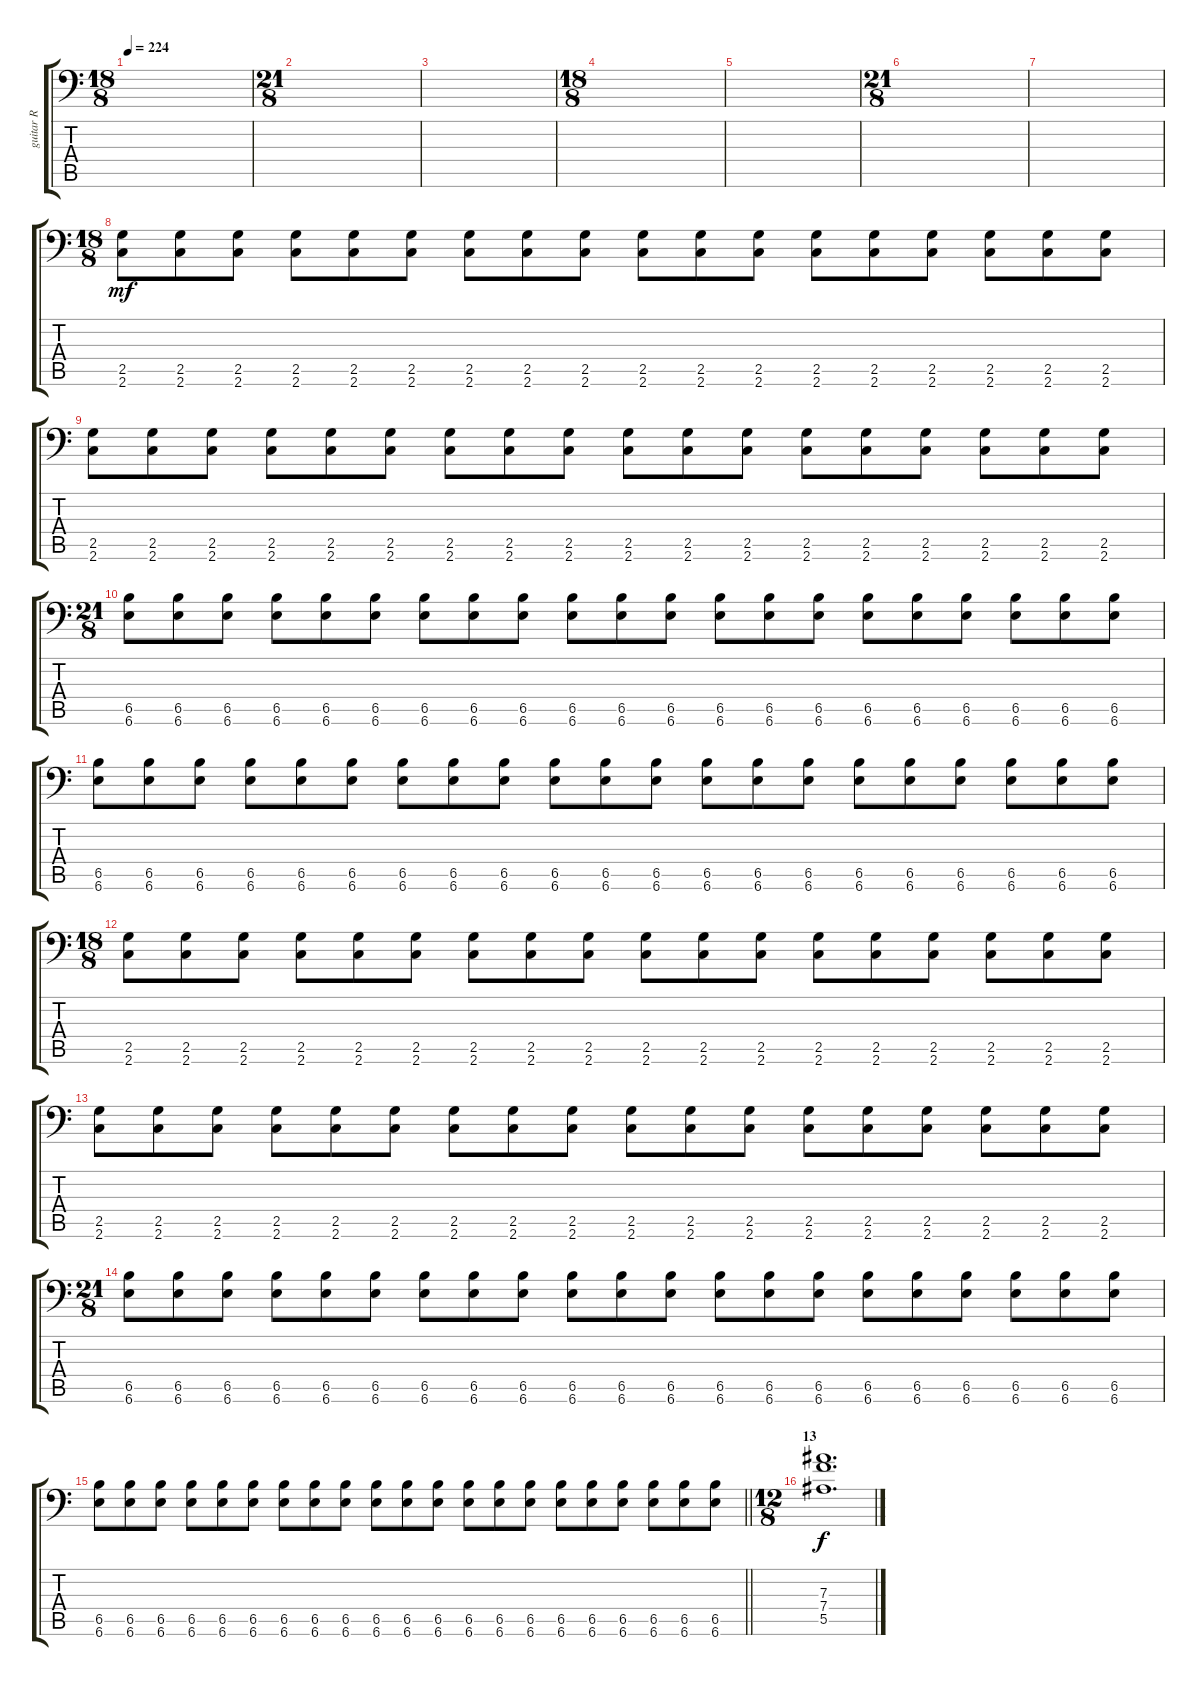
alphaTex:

\track ("guitar R" "guitar R") {instrument overdrivenguitar}
\staff {score tabs}
\tuning (C4 G3 Eb3 Bb2 F2 Bb1) {hide}
\ts (18 8)
\tempo 224
\clef f4
\ks c
|
\ts (21 8)
|
|
\ts (18 8)
|
|
\ts (21 8)
|
|
\ts (18 8)
(2.5 2.6).8{dy mf} (2.5 2.6).8 (2.5 2.6).8 (2.5 2.6).8 (2.5 2.6).8 (2.5 2.6).8 (2.5 2.6).8 (2.5 2.6).8 (2.5 2.6).8 (2.5 2.6).8 (2.5 2.6).8 (2.5 2.6).8 (2.5 2.6).8 (2.5 2.6).8 (2.5 2.6).8 (2.5 2.6).8 (2.5 2.6).8 (2.5 2.6).8 |
(2.5 2.6).8 (2.5 2.6).8 (2.5 2.6).8 (2.5 2.6).8 (2.5 2.6).8 (2.5 2.6).8 (2.5 2.6).8 (2.5 2.6).8 (2.5 2.6).8 (2.5 2.6).8 (2.5 2.6).8 (2.5 2.6).8 (2.5 2.6).8 (2.5 2.6).8 (2.5 2.6).8 (2.5 2.6).8 (2.5 2.6).8 (2.5 2.6).8 |
\ts (21 8)
(6.5 6.6).8 (6.5 6.6).8 (6.5 6.6).8 (6.5 6.6).8 (6.5 6.6).8 (6.5 6.6).8 (6.5 6.6).8 (6.5 6.6).8 (6.5 6.6).8 (6.5 6.6).8 (6.5 6.6).8 (6.5 6.6).8 (6.5 6.6).8 (6.5 6.6).8 (6.5 6.6).8 (6.5 6.6).8 (6.5 6.6).8 (6.5 6.6).8 (6.5 6.6).8 (6.5 6.6).8 (6.5 6.6).8 |
(6.5 6.6).8 (6.5 6.6).8 (6.5 6.6).8 (6.5 6.6).8 (6.5 6.6).8 (6.5 6.6).8 (6.5 6.6).8 (6.5 6.6).8 (6.5 6.6).8 (6.5 6.6).8 (6.5 6.6).8 (6.5 6.6).8 (6.5 6.6).8 (6.5 6.6).8 (6.5 6.6).8 (6.5 6.6).8 (6.5 6.6).8 (6.5 6.6).8 (6.5 6.6).8 (6.5 6.6).8 (6.5 6.6).8 |
\ts (18 8)
(2.5 2.6).8 (2.5 2.6).8 (2.5 2.6).8 (2.5 2.6).8 (2.5 2.6).8 (2.5 2.6).8 (2.5 2.6).8 (2.5 2.6).8 (2.5 2.6).8 (2.5 2.6).8 (2.5 2.6).8 (2.5 2.6).8 (2.5 2.6).8 (2.5 2.6).8 (2.5 2.6).8 (2.5 2.6).8 (2.5 2.6).8 (2.5 2.6).8 |
(2.5 2.6).8 (2.5 2.6).8 (2.5 2.6).8 (2.5 2.6).8 (2.5 2.6).8 (2.5 2.6).8 (2.5 2.6).8 (2.5 2.6).8 (2.5 2.6).8 (2.5 2.6).8 (2.5 2.6).8 (2.5 2.6).8 (2.5 2.6).8 (2.5 2.6).8 (2.5 2.6).8 (2.5 2.6).8 (2.5 2.6).8 (2.5 2.6).8 |
\ts (21 8)
(6.5 6.6).8 (6.5 6.6).8 (6.5 6.6).8 (6.5 6.6).8 (6.5 6.6).8 (6.5 6.6).8 (6.5 6.6).8 (6.5 6.6).8 (6.5 6.6).8 (6.5 6.6).8 (6.5 6.6).8 (6.5 6.6).8 (6.5 6.6).8 (6.5 6.6).8 (6.5 6.6).8 (6.5 6.6).8 (6.5 6.6).8 (6.5 6.6).8 (6.5 6.6).8 (6.5 6.6).8 (6.5 6.6).8 |
\barLineRight lightlight
(6.5 6.6).8 (6.5 6.6).8 (6.5 6.6).8 (6.5 6.6).8 (6.5 6.6).8 (6.5 6.6).8 (6.5 6.6).8 (6.5 6.6).8 (6.5 6.6).8 (6.5 6.6).8 (6.5 6.6).8 (6.5 6.6).8 (6.5 6.6).8 (6.5 6.6).8 (6.5 6.6).8 (6.5 6.6).8 (6.5 6.6).8 (6.5 6.6).8 (6.5 6.6).8 (6.5 6.6).8 (6.5 6.6).8 |
\ts (12 8)
\section ("" "13")
(7.3 7.4 5.5).1{d dy f}
